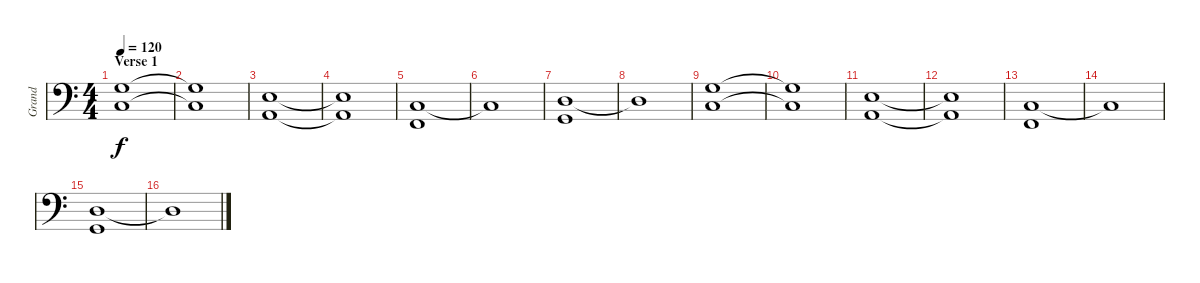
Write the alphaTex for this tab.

\track ("Grand" "Grand") {instrument electricgrandpiano}
\staff {score}
\tuning (G2 D2 A1 E1 B0) {hide}
\ts (4 4)
\section ("" "Verse 1")
\tempo 120
\clef f4
\ks c
(12.1 10.2).1{dy f} |
(12.1{t} 10.2{t}).1 |
(9.1 7.2).1 |
(9.1{t} 7.2{t}).1 |
(5.1 3.2).1 |
5.1{t}.1 |
(7.1 5.2).1 |
7.1{t}.1 |
(12.1 10.2).1 |
(12.1{t} 10.2{t}).1 |
(9.1 7.2).1 |
(9.1{t} 7.2{t}).1 |
(5.1 3.2).1 |
5.1{t}.1 |
(7.1 5.2).1 |
7.1{t}.1
